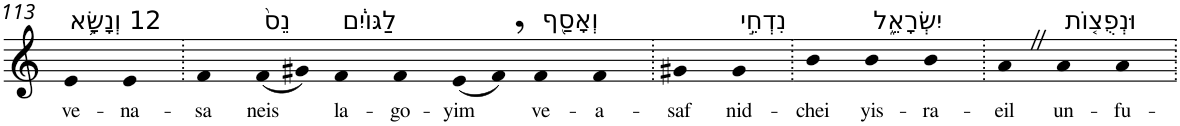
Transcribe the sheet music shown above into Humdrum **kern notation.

**kern	**text
*part1	*part1
*staff1	*staff1
*I"Piano	*
*I'Pno	*
!!LO:PB:g=z
*clefG2	*
*k[]	*
=113	=113
!LO:TX:a:t=12 וְנָשָׂ֥א	!
!	!LO:LY:b
4e	ve-
!	!LO:LY:b
4e	-na-
=114.	=114.
!	!LO:LY:b
4f	-sa
!LO:TX:a:t=נֵס֙	!
!	!LO:LY:b
(8f	neis
8g#X)	.
!LO:TX:a:t=לַגּוֹיִ֔ם	!
!	!LO:LY:b
4f	la-
!	!LO:LY:b
4f	-go-
!	!LO:LY:b
(8e	-yim
8f,)	.
!LO:TX:a:t=וְאָסַ֖ף	!
!	!LO:LY:b
4f	ve-
!	!LO:LY:b
4f	-a-
=115.	=115.
!	!LO:LY:b
4g#X	-saf
!LO:TX:a:t=נִדְחֵ֣י	!
!	!LO:LY:b
4g#	nid-
=116.	=116.
!	!LO:LY:b
4b	-chei
!LO:TX:a:t=יִשְׂרָאֵ֑ל	!
!	!LO:LY:b
4b	yis-
!	!LO:LY:b
4b	-ra-
=117.	=117.
!	!LO:LY:b
4aZ	-eil
!LO:TX:a:t=וּנְפֻצ֤וֹת	!
!	!LO:LY:b
4a	un-
!	!LO:LY:b
4a	-fu-
=.	=.
*-	*-
